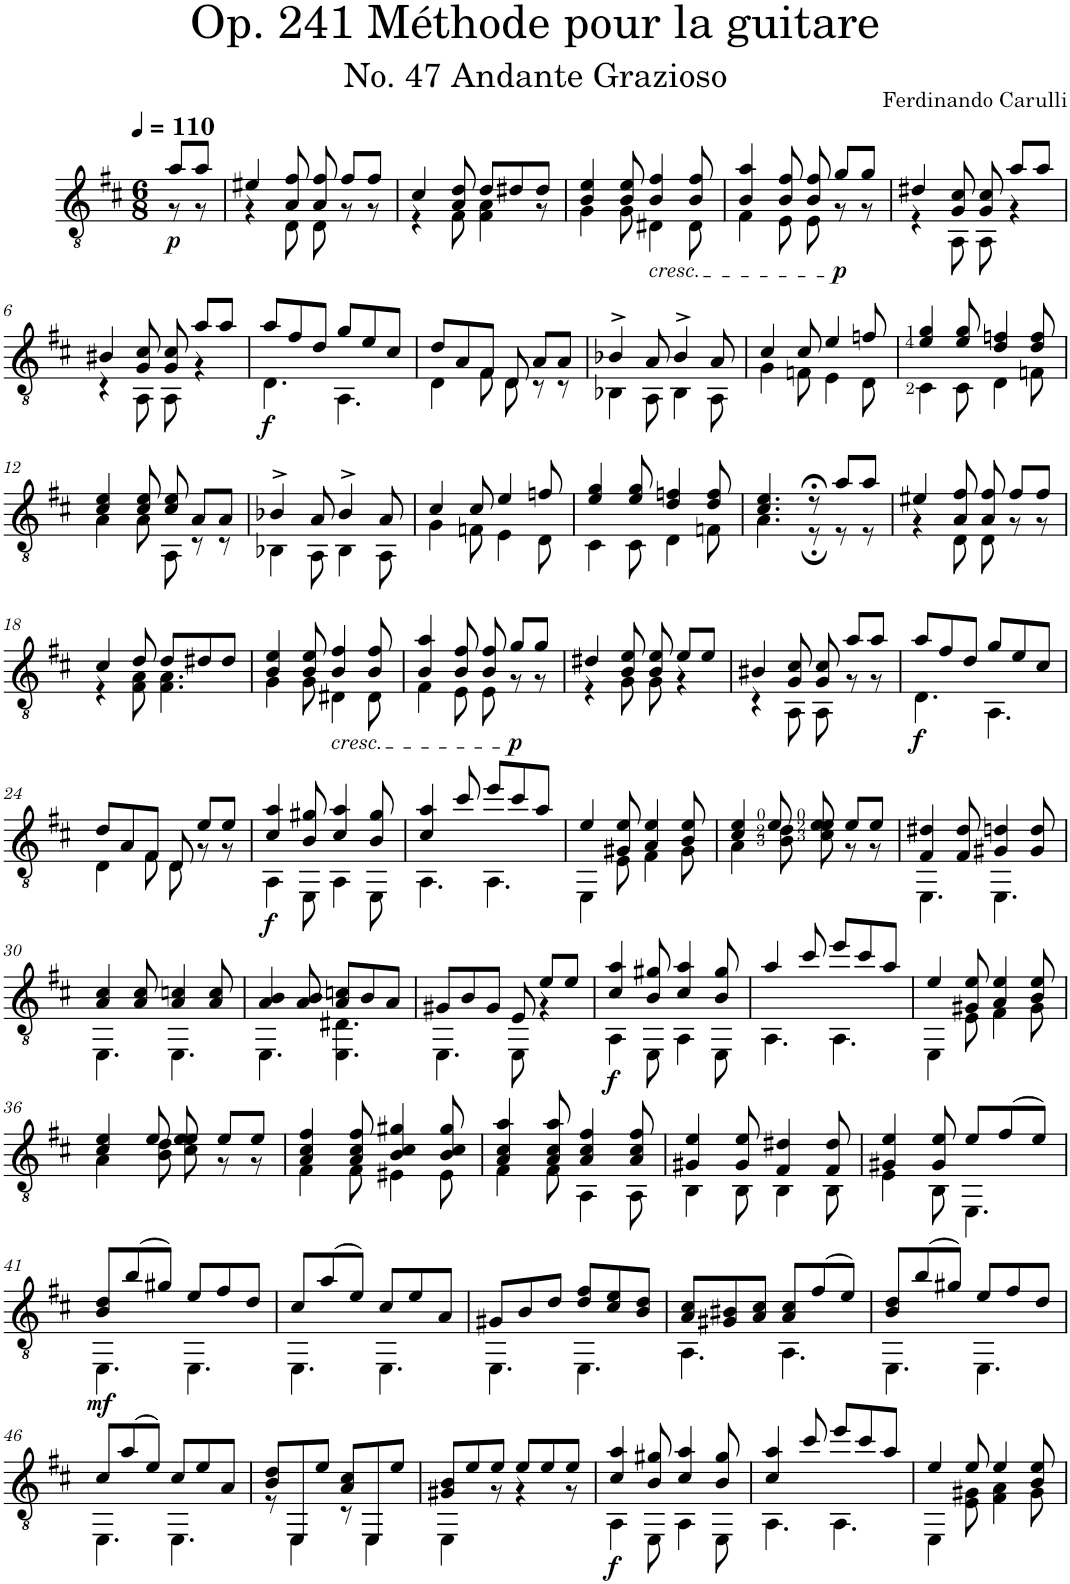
**kern	**dynam
*part1	*part1
*staff1	*staff1
*I"Classical Guitar	*
*clefGv2	*
*k[f#c#]	*
*D:	*
*M6/8	*
*MM110	*
=	=
*^	*
!	!	!LO:DY:b
8a/L	8r	p
8a/J	8r	.
=1	=1	=1
4e#X/	4r	.
8A/ 8f#/	8D\	.
8A/ 8f#/	8D\	.
8f#/L	8r	.
8f#/J	8r	.
=2	=2	=2
4c#/	4r	.
8A/ 8d/	8F#\	.
8d/L	4F#\ 4A\	.
8d#X/	.	.
8d#/J	8r	.
=3	=3	=3
4B/ 4e/	4G\	.
8B/ 8e/	8G\	.
!LO:TX:b:i:t=cresc.	!	!
4B/ 4f#/	4D#X\	.
8B/ 8f#/	8D#\	.
=4	=4	=4
4B/ 4a/	4F#\	.
8B/ 8f#/	8E\	.
8B/ 8f#/	8E\	.
!	!	!LO:DY:b
8g/L	8r	p
8g/J	8r	.
=5	=5	=5
4d#X/	4r	.
8G/ 8c#/	8AA\	.
8G/ 8c#/	8AA\	.
8a/L	4r	.
8a/J	.	.
!!LO:LB:g=z	!!
=6	=6	=6
4B#X/	4r	.
8G/ 8c#/	8AA\	.
8G/ 8c#/	8AA\	.
8a/L	4r	.
8a/J	.	.
=7	=7	=7
!	!	!LO:DY:b
8a/L	4.D\	f
8f#/	.	.
8d/J	.	.
8g/L	4.AA\	.
8e/	.	.
8c#/J	.	.
=8	=8	=8
8d/L	4D\	.
8A/	.	.
8F#/J	8F#\	.
8D/	8D\	.
8A/L	8r	.
8A/J	8r	.
=9	=9	=9
4B-X^/	4BB-X\	.
8A/	8AA\	.
4B-^/	4BB-\	.
8A/	8AA\	.
=10	=10	=10
4c#/	4G\	.
8c#/	8Fn\	.
4e/	4E\	.
8fn/	8D\	.
=11	=11	=11
4e/ 4g/	4C#\	.
8e/ 8g/	8C#\	.
4d/ 4fn/	4D\	.
8d/ 8f/	8Fn\	.
!!LO:LB:g=z	!!
=12	=12	=12
4c#/ 4e/	4A\	.
8c#/ 8e/	8A\	.
8c#/ 8e/	8AA\	.
8A/L	8r	.
8A/J	8r	.
=13	=13	=13
4B-X^/	4BB-X\	.
8A/	8AA\	.
4B-^/	4BB-\	.
8A/	8AA\	.
=14	=14	=14
4c#/	4G\	.
8c#/	8Fn\	.
4e/	4E\	.
8fn/	8D\	.
=15	=15	=15
4e/ 4g/	4C#\	.
8e/ 8g/	8C#\	.
4d/ 4fn/	4D\	.
8d/ 8f/	8Fn\	.
=16	=16	=16
4.c#/ 4.e/	4.A\	.
8r;<	8r;	.
8a/L	8r	.
8a/J	8r	.
=17	=17	=17
4e#X/	4r	.
8A/ 8f#/	8D\	.
8A/ 8f#/	8D\	.
8f#/L	8r	.
8f#/J	8r	.
!!LO:LB:g=z	!!
=18	=18	=18
4c#/	4r	.
8d/	8F#\ 8A\	.
8d/L	4.F#\ 4.A\	.
8d#X/	.	.
8d#/J	.	.
=19	=19	=19
4B/ 4e/	4G\	.
8B/ 8e/	8G\	.
!LO:TX:b:i:t=cresc.	!	!
4B/ 4f#/	4D#X\	.
8B/ 8f#/	8D#\	.
=20	=20	=20
4B/ 4a/	4F#\	.
8B/ 8f#/	8E\	.
8B/ 8f#/	8E\	.
!	!	!LO:DY:b
8g/L	8r	p
8g/J	8r	.
=21	=21	=21
4d#X/	4r	.
8B/ 8e/	8G\	.
8B/ 8e/	8G\	.
8e/L	4r	.
8e/J	.	.
=22	=22	=22
4B#X/	4r	.
8G/ 8c#/	8AA\	.
8G/ 8c#/	8AA\	.
8a/L	8r	.
8a/J	8r	.
=23	=23	=23
!	!	!LO:DY:b
8a/L	4.D\	f
8f#/	.	.
8d/J	.	.
8g/L	4.AA\	.
8e/	.	.
8c#/J	.	.
!!LO:LB:g=z	!!
=24	=24	=24
8d/L	4D\	.
8A/	.	.
8F#/J	8F#\	.
8D/	8D\	.
8e/L	8r	.
8e/J	8r	.
=25	=25	=25
!	!	!LO:DY:b
4c#/ 4a/	4AA\	f
8B/ 8g#X/	8EE\	.
4c#/ 4a/	4AA\	.
8B/ 8g#/	8EE\	.
=26	=26	=26
4c#/ 4a/	4.AA\	.
8cc#/	.	.
8ee/L	4.AA\	.
8cc#/	.	.
8a/J	.	.
=27	=27	=27
4e/	4EE\	.
8G#X/ 8e/	8E\	.
4A/ 4e/	4F#\	.
8B/ 8e/	8G#\	.
=28	=28	=28
4c#/ 4e/	4A\	.
8e/	8B\ 8d\	.
8e/	8c#\ 8e\	.
8e/L	8r	.
8e/J	8r	.
=29	=29	=29
4F#/ 4d#X/	4.EE\	.
8F#/ 8d#/	.	.
4G#X/ 4dn/	4.EE\	.
8G#/ 8d/	.	.
!!LO:LB:g=z	!!
=30	=30	=30
4A/ 4c#/	4.EE\	.
8A/ 8c#/	.	.
4A/ 4cn/	4.EE\	.
8A/ 8c/	.	.
=31	=31	=31
4A/ 4B/	4.EE\	.
8A/ 8B/	.	.
8A/ 8cn/L	4.EE\ 4.D#X\	.
8B/	.	.
8A/J	.	.
=32	=32	=32
8G#X/L	4.EE\	.
8B/	.	.
8G#/J	.	.
8E/	8EE\	.
8e/L	4r	.
8e/J	.	.
=33	=33	=33
!	!	!LO:DY:b
4c#/ 4a/	4AA\	f
8B/ 8g#X/	8EE\	.
4c#/ 4a/	4AA\	.
8B/ 8g#/	8EE\	.
=34	=34	=34
4a/	4.AA\	.
8cc#/	.	.
8ee/L	4.AA\	.
8cc#/	.	.
8a/J	.	.
=35	=35	=35
4e/	4EE\	.
8G#X/ 8e/	8E\	.
4A/ 4e/	4F#\	.
8B/ 8e/	8G#\	.
!!LO:LB:g=z	!!
=36	=36	=36
4c#/ 4e/	4A\	.
8e/	8B\ 8d\	.
8e/	8c#\ 8e\	.
8e/L	8r	.
8e/J	8r	.
=37	=37	=37
4A/ 4c#/ 4f#/	4F#\	.
8A/ 8c#/ 8f#/	8F#\	.
4B/ 4c#/ 4g#X/	4E#X\	.
8B/ 8c#/ 8g#/	8E#\	.
=38	=38	=38
4A/ 4c#/ 4a/	4F#\	.
8A/ 8c#/ 8a/	8F#\	.
4A/ 4c#/ 4f#/	4AA\	.
8A/ 8c#/ 8f#/	8AA\	.
=39	=39	=39
4G#X/ 4e/	4BB\	.
8G#/ 8e/	8BB\	.
4F#/ 4d#X/	4BB\	.
8F#/ 8d#/	8BB\	.
=40	=40	=40
4G#X/ 4e/	4E\	.
8G#/ 8e/	8BB\	.
8e/L	4.EE\	.
(8f#/	.	.
8e/J)	.	.
!!LO:LB:g=z	!!
=41	=41	=41
!	!	!LO:DY:b
8B/ 8d/L	4.EE\	mf
(8b/	.	.
8g#X/J)	.	.
8e/L	4.EE\	.
8f#/	.	.
8d/J	.	.
=42	=42	=42
8c#/L	4.EE\	.
(8a/	.	.
8e/J)	.	.
8c#/L	4.EE\	.
8e/	.	.
8A/J	.	.
=43	=43	=43
8G#X/L	4.EE\	.
8B/	.	.
8d/J	.	.
8d/ 8f#/L	4.EE\	.
8c#/ 8e/	.	.
8B/ 8d/J	.	.
=44	=44	=44
8A/ 8c#/L	4.AA\	.
8G#X/ 8B#X/	.	.
8A/ 8c#/J	.	.
8A/ 8c#/L	4.AA\	.
(8f#/	.	.
8e/J)	.	.
=45	=45	=45
8B/ 8d/L	4.EE\	.
(8b/	.	.
8g#X/J)	.	.
8e/L	4.EE\	.
8f#/	.	.
8d/J	.	.
!!LO:LB:g=z	!!
=46	=46	=46
8c#/L	4.EE\	.
(8a/	.	.
8e/J)	.	.
8c#/L	4.EE\	.
8e/	.	.
8A/J	.	.
=47	=47	=47
8B/ 8d/L	8r	.
8EE/	4EE\	.
8e/J	.	.
8A/ 8c#/L	8r	.
8EE/	4EE\	.
8e/J	.	.
=48	=48	=48
8G#X/ 8B/L	4EE\	.
8e/	.	.
8e/J	8r	.
8e/L	4r	.
8e/	.	.
8e/J	8r	.
=49	=49	=49
!	!	!LO:DY:b
4c#/ 4a/	4AA\	f
8B/ 8g#X/	8EE\	.
4c#/ 4a/	4AA\	.
8B/ 8g#/	8EE\	.
=50	=50	=50
4c#/ 4a/	4.AA\	.
8cc#/	.	.
8ee/L	4.AA\	.
8cc#/	.	.
8a/J	.	.
=51	=51	=51
4e/	4EE\	.
8e/	8E\ 8G#X\	.
4e/	4F#\ 4A\	.
8B/ 8e/	8G#\	.
*v	*v	*
=	=
*-	*-
